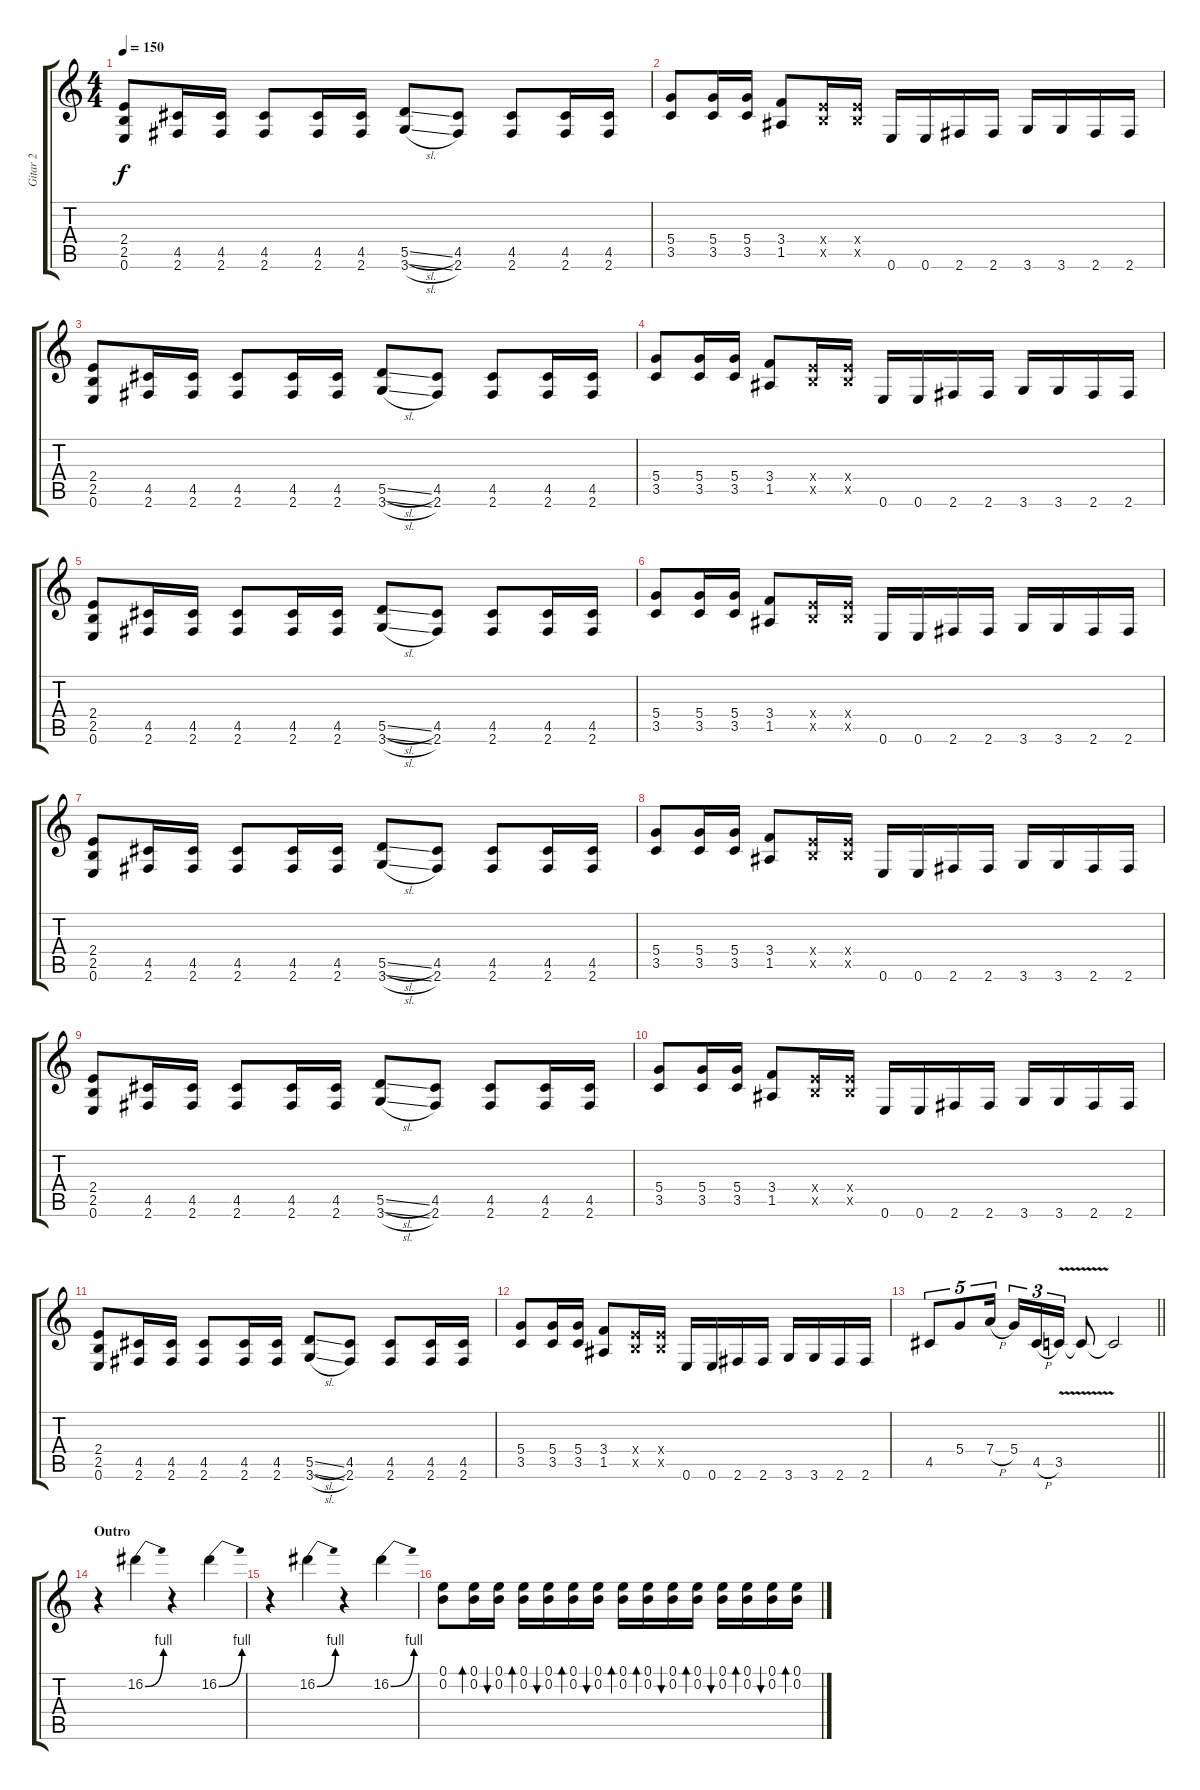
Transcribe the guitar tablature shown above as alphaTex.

\track ("Gitar 2" "Gitar 2") {instrument overdrivenguitar}
\staff {score tabs}
\tuning (E4 B3 G3 D3 A2 E2) {hide}
\ts (4 4)
\tempo 150
\clef g2
\ks c
(2.4 2.5 0.6).8{dy f} (4.5 2.6).16 (4.5 2.6).16 (4.5 2.6).8 (4.5 2.6).16 (4.5 2.6).16 (5.5{sl} 3.6{sl}).8 (4.5 2.6).8 (4.5 2.6).8 (4.5 2.6).16 (4.5 2.6).16 |
(5.4 3.5).8 (5.4 3.5).16 (5.4 3.5).16 (3.4 1.5).8 (2.4{x} 2.5{x}).16 (2.4{x} 2.5{x}).16 0.6.16 0.6.16 2.6.16 2.6.16 3.6.16 3.6.16 2.6.16 2.6.16 |
(2.4 2.5 0.6).8 (4.5 2.6).16 (4.5 2.6).16 (4.5 2.6).8 (4.5 2.6).16 (4.5 2.6).16 (5.5{sl} 3.6{sl}).8 (4.5 2.6).8 (4.5 2.6).8 (4.5 2.6).16 (4.5 2.6).16 |
(5.4 3.5).8 (5.4 3.5).16 (5.4 3.5).16 (3.4 1.5).8 (2.4{x} 2.5{x}).16 (2.4{x} 2.5{x}).16 0.6.16 0.6.16 2.6.16 2.6.16 3.6.16 3.6.16 2.6.16 2.6.16 |
(2.4 2.5 0.6).8 (4.5 2.6).16 (4.5 2.6).16 (4.5 2.6).8 (4.5 2.6).16 (4.5 2.6).16 (5.5{sl} 3.6{sl}).8 (4.5 2.6).8 (4.5 2.6).8 (4.5 2.6).16 (4.5 2.6).16 |
(5.4 3.5).8 (5.4 3.5).16 (5.4 3.5).16 (3.4 1.5).8 (2.4{x} 2.5{x}).16 (2.4{x} 2.5{x}).16 0.6.16 0.6.16 2.6.16 2.6.16 3.6.16 3.6.16 2.6.16 2.6.16 |
(2.4 2.5 0.6).8 (4.5 2.6).16 (4.5 2.6).16 (4.5 2.6).8 (4.5 2.6).16 (4.5 2.6).16 (5.5{sl} 3.6{sl}).8 (4.5 2.6).8 (4.5 2.6).8 (4.5 2.6).16 (4.5 2.6).16 |
(5.4 3.5).8 (5.4 3.5).16 (5.4 3.5).16 (3.4 1.5).8 (2.4{x} 2.5{x}).16 (2.4{x} 2.5{x}).16 0.6.16 0.6.16 2.6.16 2.6.16 3.6.16 3.6.16 2.6.16 2.6.16 |
(2.4 2.5 0.6).8 (4.5 2.6).16 (4.5 2.6).16 (4.5 2.6).8 (4.5 2.6).16 (4.5 2.6).16 (5.5{sl} 3.6{sl}).8 (4.5 2.6).8 (4.5 2.6).8 (4.5 2.6).16 (4.5 2.6).16 |
(5.4 3.5).8 (5.4 3.5).16 (5.4 3.5).16 (3.4 1.5).8 (2.4{x} 2.5{x}).16 (2.4{x} 2.5{x}).16 0.6.16 0.6.16 2.6.16 2.6.16 3.6.16 3.6.16 2.6.16 2.6.16 |
(2.4 2.5 0.6).8 (4.5 2.6).16 (4.5 2.6).16 (4.5 2.6).8 (4.5 2.6).16 (4.5 2.6).16 (5.5{sl} 3.6{sl}).8 (4.5 2.6).8 (4.5 2.6).8 (4.5 2.6).16 (4.5 2.6).16 |
(5.4 3.5).8 (5.4 3.5).16 (5.4 3.5).16 (3.4 1.5).8 (2.4{x} 2.5{x}).16 (2.4{x} 2.5{x}).16 0.6.16 0.6.16 2.6.16 2.6.16 3.6.16 3.6.16 2.6.16 2.6.16 |
\barLineRight lightlight
4.5.8{tu (5 4)} 5.4.8{tu (5 4)} 7.4{h}.16{tu (5 4)} 5.4.16{tu (3 2)} 4.5{h}.16{tu (3 2)} 3.5{v}.16{tu (3 2)} 3.5{t}.8 3.5{t}.2 |
\section ("" "Outro")
r.4 16.2{be (bend 0 0 60 4)}.4 r.4 16.2{be (bend 0 0 60 4)}.4 |
r.4 16.2{be (bend 0 0 60 4)}.4 r.4 16.2{be (bend 0 0 60 4)}.4 |
(0.1 0.2).8 (0.1 0.2).16{bd 480} (0.1 0.2).16{bu 480} (0.1 0.2).16{bd 480} (0.1 0.2).16{bu 480} (0.1 0.2).16{bd 480} (0.1 0.2).16{bu 480} (0.1 0.2).16{bd 480} (0.1 0.2).16{bd 480} (0.1 0.2).16{bu 480} (0.1 0.2).16{bd 480} (0.1 0.2).16{bu 480} (0.1 0.2).16{bd 480} (0.1 0.2).16{bu 480} (0.1 0.2).16{bd 480}
